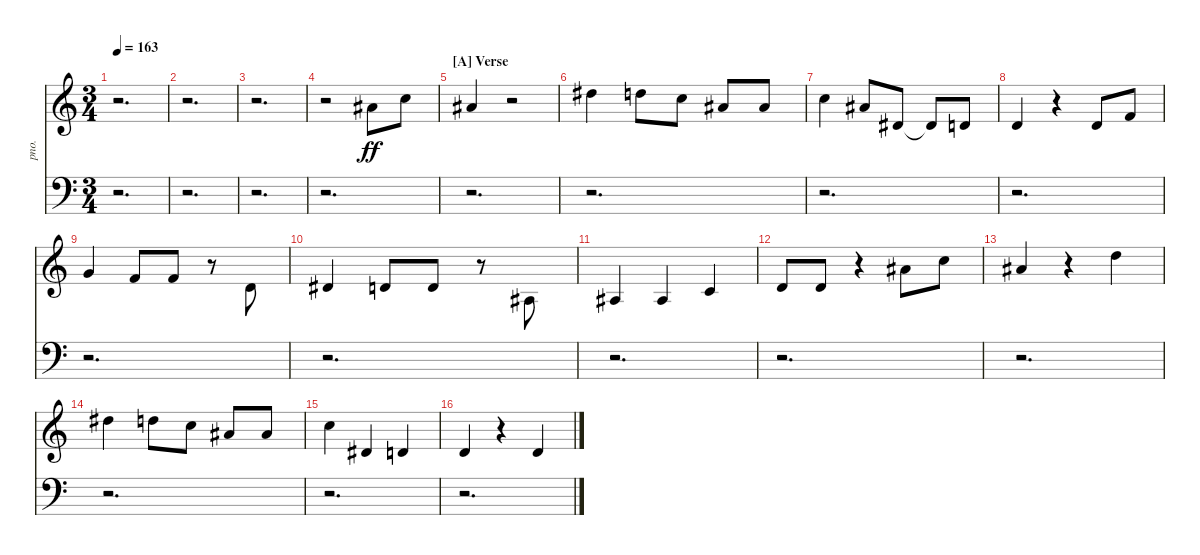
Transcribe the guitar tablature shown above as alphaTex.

\bracketExtendMode nobrackets
\track ("Melody" "pno.") {instrument acousticgrandpiano}
\staff {score}
\tuning (E4 B3 G3 D3 A2 E2)
\ts (3 4)
\tempo 163
\clef g2
\ks aminor
r.2{d dy ff beam Down} |
r.2{d beam Down} |
r.2{d beam Down} |
r.2{beam Down} 6.1{acc #}.8{beam Down} 8.1.8{beam Down} |
\section ("A" "Verse")
6.1{acc #}.4{beam Up} r.2{beam Down} |
11.1{acc #}.4{beam Down} 10.1.8{beam Down} 8.1.8{beam Down} 6.1{acc #}.8{beam Up} 6.1{acc #}.8{beam Up} |
8.1.4{beam Down} 6.1{acc #}.8{beam Up} 4.2{acc #}.8{beam Up} 4.2{t acc #}.8{beam Up} 3.2.8{beam Up} |
3.2.4{beam Up} r.4{beam Down} 3.2.8{beam Up} 1.1.8{beam Up} |
3.1.4{beam Up} 1.1.8{beam Up} 1.1.8{beam Up} r.8{beam Down} 3.2.8{beam Up} |
4.2{acc #}.4{beam Up} 3.2.8{beam Up} 3.2.8{beam Up} r.8{beam Down} 3.3{acc #}.8{beam Up} |
3.3{acc #}.4{beam Up} 3.3{acc #}.4{beam Up} 1.2.4{beam Up} |
3.2.8{beam Up} 3.2.8{beam Up} r.4{beam Down} 6.1{acc #}.8{beam Down} 8.1.8{beam Down} |
6.1{acc #}.4{beam Up} r.4{beam Down} 10.1.4{beam Down} |
11.1{acc #}.4{beam Down} 10.1.8{beam Down} 8.1.8{beam Down} 6.1{acc #}.8{beam Up} 6.1{acc #}.8{beam Up} |
8.1.4{beam Down} 4.2{acc #}.4{beam Up} 3.2.4{beam Up} |
3.2.4{beam Up} r.4{beam Down} 3.2.4{beam Up}
\staff {score}
\tuning (G2 D2 A1 E1 B0)
\clef f4
\ottava regular
\simile none
\ks aminor
r.2{d dy ff beam Down} |
r.2{d beam Down} |
r.2{d beam Down} |
r.2{d beam Down} |
r.2{d beam Down} |
r.2{d beam Down} |
r.2{d beam Down} |
r.2{d beam Down} |
r.2{d beam Down} |
r.2{d beam Down} |
r.2{d beam Down} |
r.2{d beam Down} |
r.2{d beam Down} |
r.2{d beam Down} |
r.2{d beam Down} |
r.2{d beam Down}
